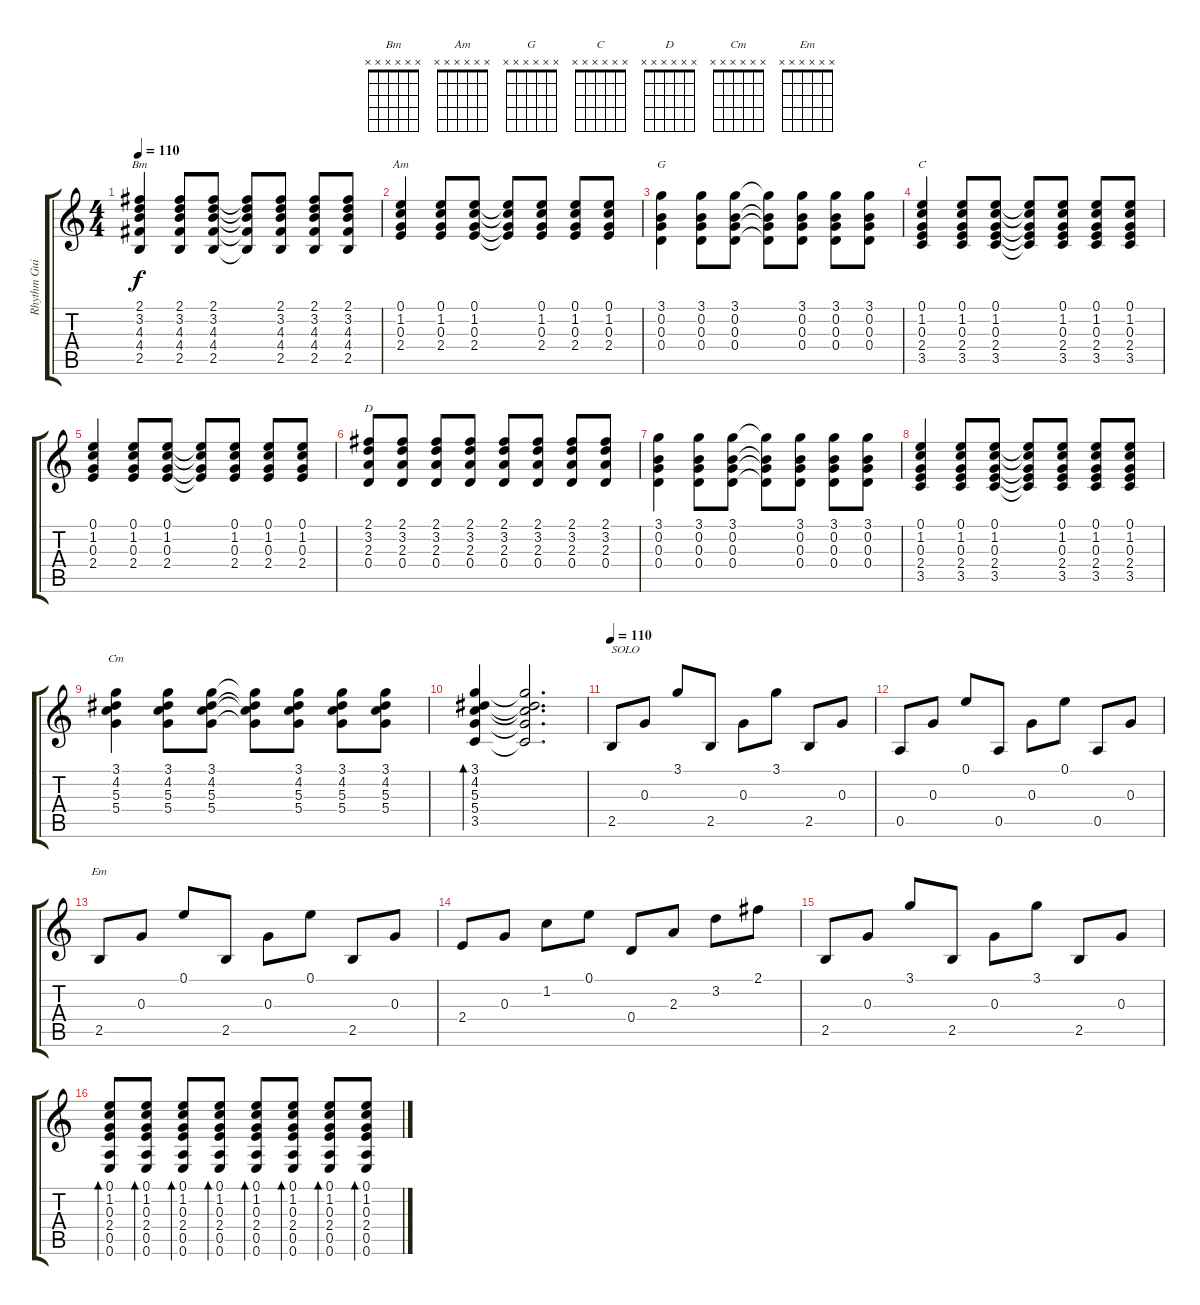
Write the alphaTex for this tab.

\track ("Rhythm Guitar" "Rhythm Gui") {instrument acousticguitarsteel}
\staff {score tabs}
\tuning (E4 B3 G3 D3 A2 E2) {hide}
\chord ("Bm" x x x x x x)
\chord ("Am" x x x x x x)
\chord ("G" x x x x x x)
\chord ("C" x x x x x x)
\chord ("D" x x x x x x)
\chord ("Cm" x x x x x x)
\chord ("Em" x x x x x x)
\ts (4 4)
\tempo 110
\clef g2
\ks c
(2.1 3.2 4.3 4.4 2.5).4{ch "Bm" dy f} (2.1 3.2 4.3 4.4 2.5).8 (2.1 3.2 4.3 4.4 2.5).8 (2.1{t} 3.2{t} 4.3{t} 4.4{t} 2.5{t}).8 (2.1 3.2 4.3 4.4 2.5).8 (2.1 3.2 4.3 4.4 2.5).8 (2.1 3.2 4.3 4.4 2.5).8 |
(0.1 1.2 0.3 2.4).4{ch "Am"} (0.1 1.2 0.3 2.4).8 (0.1 1.2 0.3 2.4).8 (0.1{t} 1.2{t} 0.3{t} 2.4{t}).8 (0.1 1.2 0.3 2.4).8 (0.1 1.2 0.3 2.4).8 (0.1 1.2 0.3 2.4).8 |
(3.1 0.2 0.3 0.4).4{ch "G"} (3.1 0.2 0.3 0.4).8 (3.1 0.2 0.3 0.4).8 (3.1{t} 0.2{t} 0.3{t} 0.4{t}).8 (3.1 0.2 0.3 0.4).8 (3.1 0.2 0.3 0.4).8 (3.1 0.2 0.3 0.4).8 |
(0.1 1.2 0.3 2.4 3.5).4{ch "C"} (0.1 1.2 0.3 2.4 3.5).8 (0.1 1.2 0.3 2.4 3.5).8 (0.1{t} 1.2{t} 0.3{t} 2.4{t} 3.5{t}).8 (0.1 1.2 0.3 2.4 3.5).8 (0.1 1.2 0.3 2.4 3.5).8 (0.1 1.2 0.3 2.4 3.5).8 |
(0.1 1.2 0.3 2.4).4 (0.1 1.2 0.3 2.4).8 (0.1 1.2 0.3 2.4).8 (0.1{t} 1.2{t} 0.3{t} 2.4{t}).8 (0.1 1.2 0.3 2.4).8 (0.1 1.2 0.3 2.4).8 (0.1 1.2 0.3 2.4).8 |
(2.1 3.2 2.3 0.4).8{ch "D"} (2.1 3.2 2.3 0.4).8 (2.1 3.2 2.3 0.4).8 (2.1 3.2 2.3 0.4).8 (2.1 3.2 2.3 0.4).8 (2.1 3.2 2.3 0.4).8 (2.1 3.2 2.3 0.4).8 (2.1 3.2 2.3 0.4).8 |
(3.1 0.2 0.3 0.4).4 (3.1 0.2 0.3 0.4).8 (3.1 0.2 0.3 0.4).8 (3.1{t} 0.2{t} 0.3{t} 0.4{t}).8 (3.1 0.2 0.3 0.4).8 (3.1 0.2 0.3 0.4).8 (3.1 0.2 0.3 0.4).8 |
(0.1 1.2 0.3 2.4 3.5).4 (0.1 1.2 0.3 2.4 3.5).8 (0.1 1.2 0.3 2.4 3.5).8 (0.1{t} 1.2{t} 0.3{t} 2.4{t} 3.5{t}).8 (0.1 1.2 0.3 2.4 3.5).8 (0.1 1.2 0.3 2.4 3.5).8 (0.1 1.2 0.3 2.4 3.5).8 |
(3.1 4.2 5.3 5.4).4{ch "Cm"} (3.1 4.2 5.3 5.4).8 (3.1 4.2 5.3 5.4).8 (3.1{t} 4.2{t} 5.3{t} 5.4{t}).8 (3.1 4.2 5.3 5.4).8 (3.1 4.2 5.3 5.4).8 (3.1 4.2 5.3 5.4).8 |
(3.1 4.2 5.3 5.4 3.5).4{bd 480} (3.1{t} 4.2{t} 5.3{t} 5.4{t} 3.5{t}).2{d} |
\tempo 110
2.5.8{txt "SOLO"} 0.3.8 3.1.8 2.5.8 0.3.8 3.1.8 2.5.8 0.3.8 |
0.5.8 0.3.8 0.1.8 0.5.8 0.3.8 0.1.8 0.5.8 0.3.8 |
2.5.8{ch "Em"} 0.3.8 0.1.8 2.5.8 0.3.8 0.1.8 2.5.8 0.3.8 |
2.4.8 0.3.8 1.2.8 0.1.8 0.4.8 2.3.8 3.2.8 2.1.8 |
2.5.8 0.3.8 3.1.8 2.5.8 0.3.8 3.1.8 2.5.8 0.3.8 |
(0.1 1.2 0.3 2.4 0.5 0.6).8{bd 30} (0.1 1.2 0.3 2.4 0.5 0.6).8{bd 30} (0.1 1.2 0.3 2.4 0.5 0.6).8{bd 30} (0.1 1.2 0.3 2.4 0.5 0.6).8{bd 30} (0.1 1.2 0.3 2.4 0.5 0.6).8{bd 30} (0.1 1.2 0.3 2.4 0.5 0.6).8{bd 30} (0.1 1.2 0.3 2.4 0.5 0.6).8{bd 30} (0.1 1.2 0.3 2.4 0.5 0.6).8{bd 30}
